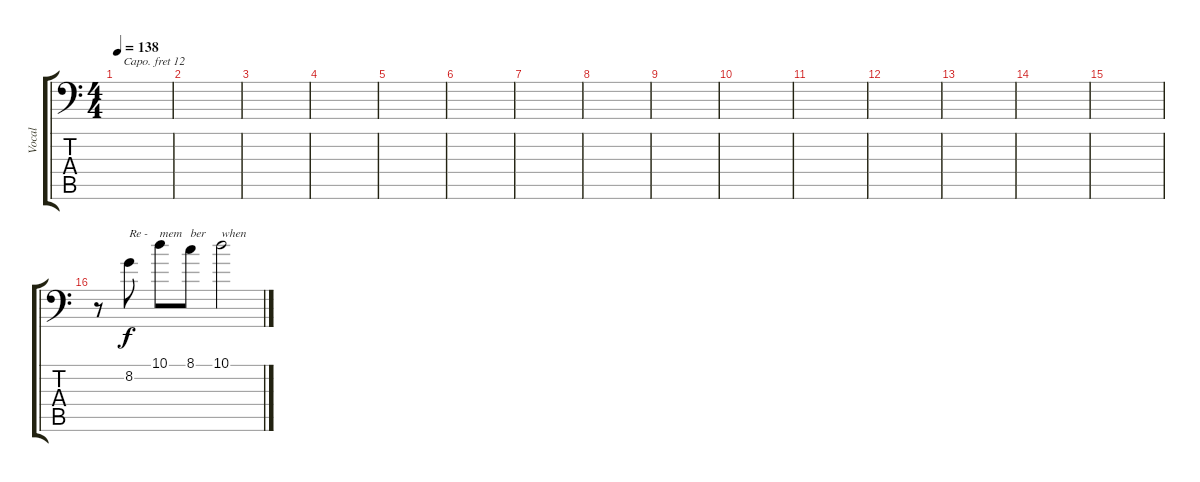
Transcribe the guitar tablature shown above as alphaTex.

\track ("Vocal" "Vocal") {instrument synthvoice}
\staff {score tabs}
\capo 12
\tuning (E3 B2 G2 D2 A1 E1) {hide}
\ts (4 4)
\tempo 138
\clef f4
\ks c
|
|
|
|
|
|
|
|
|
|
|
|
|
|
|
r.8 8.2.8{txt "Re -"} 10.1.8{txt "mem" dy f} 8.1.8{txt "ber"} 10.1.2{txt "when"}
